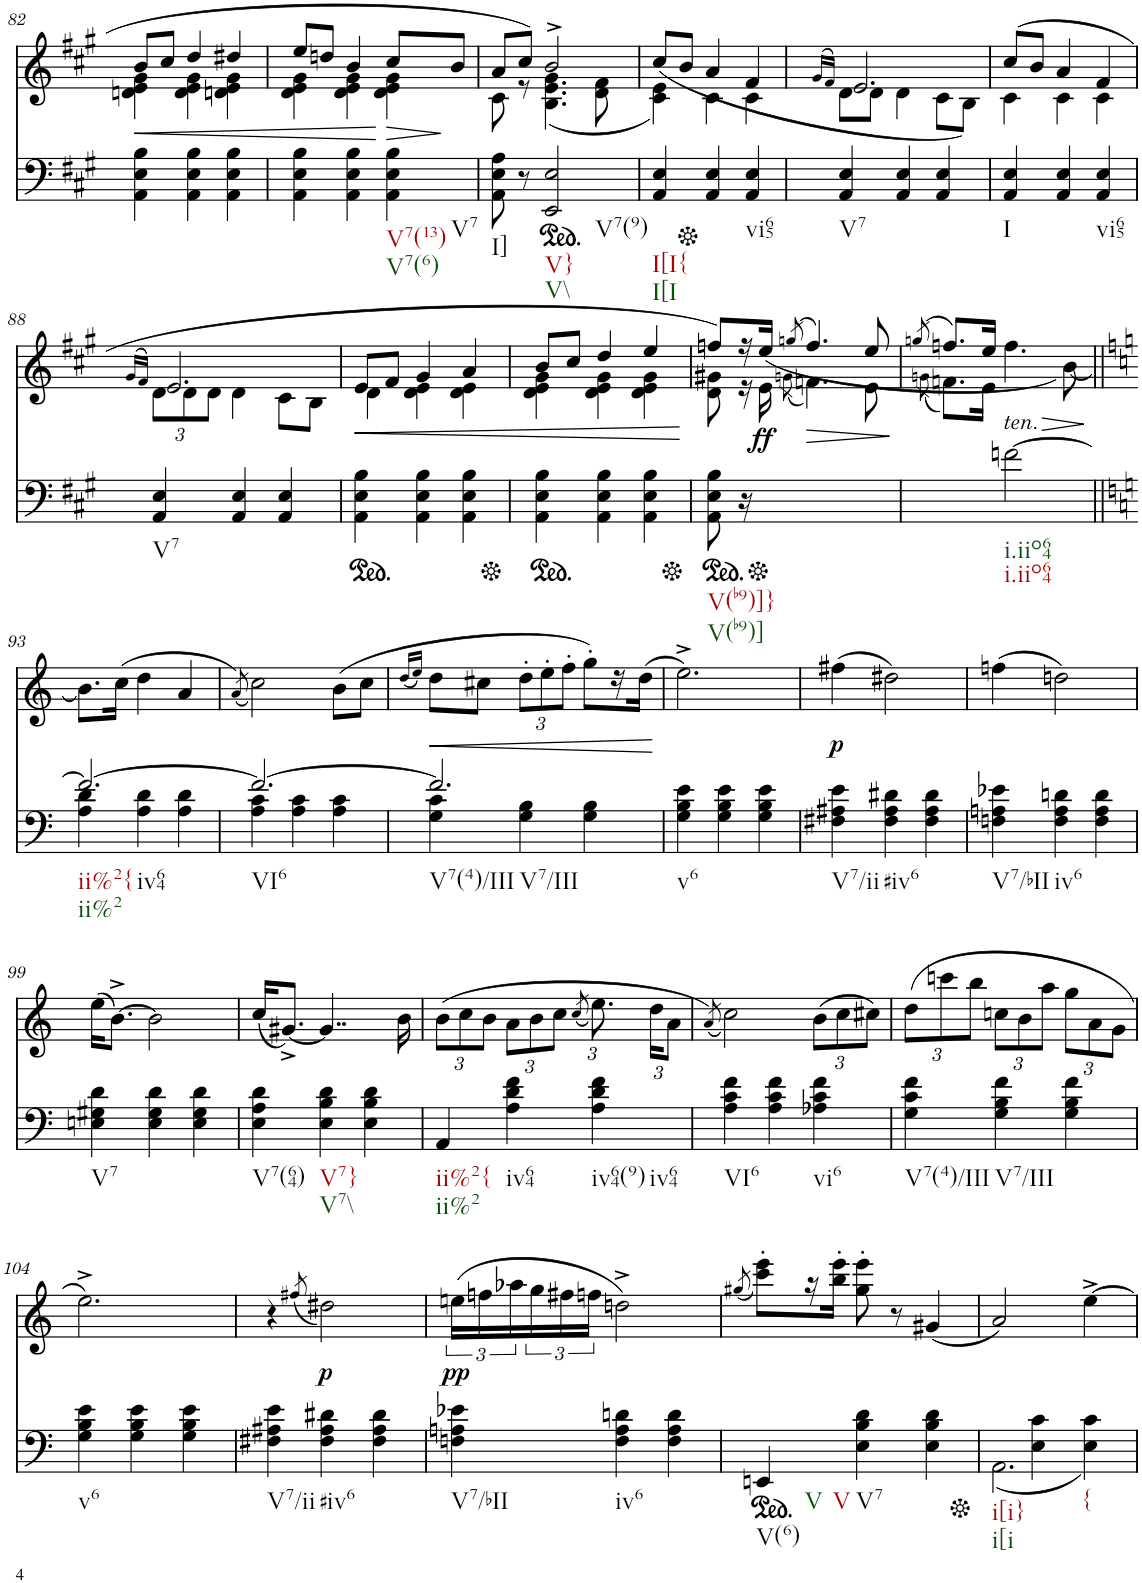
**kern	**harte	**kern	**dynam
*part2	*part2	*part1	*part1
*staff2	*	*staff1	*staff1
*I"Piano	*	*I"Piano	*
*I'Pno	*	*I'Pno	*
!!LO:PB:g=z
*clefF4	*	*clefG2	*
*k[f#c#g#]	*	*k[f#c#g#]	*
*M3/4	*	*M3/4	*
=82	=82	=82	=82
!	!	!	!LO:HP:b
*	*	*^	*
4AA\ 4E\ 4B\	.	8b/L	4dn\ 4e\ 4g#\	<
.	.	8cc#/J	.	.
4AA\ 4E\ 4B\	.	4dd/	4d\ 4e\ 4g#\	.
4AA\ 4E\ 4B\	.	4dd#X/	4dn\ 4e\ 4g#\	.
=83	=83	=83	=83	=83
4AA\ 4E\ 4B\	.	8ee/L	4d\ 4e\ 4g#\	.
.	.	8ddn/J	.	.
4AA\ 4E\ 4B\	.	4b/	4d\ 4e\ 4g#\	.
!	!	!	!	!LO:HP:n=1:b
4AA\ 4E\ 4B\	.	8cc#/L	4d\ 4e\ 4g#\	[ >
.	.	8b/J	.	]
=84	=84	=84	=84	=84
8AA\ 8E\ 8A\	.	8a/L	8c#\	.
8r	.	8cc#/J	8r	.
*ped	*	*	*	*
2EE/ 2E/	.	2b^/	(4.B\ 4.e\ 4.g#\	.
.	.	.	8d\ 8f#\	.
=85	=85	=85	=85	=85
4AA/ 4E/	.	(8cc#/L	4c#\ 4e\)	.
.	.	8b/J	.	.
*Xped	*	*	*	*
4AA/ 4E/	.	4a/	4c#\	.
4AA/ 4E/	.	4f#/	4c#\	.
=86	=86	=86	=86	=86
.	.	(16qg#/LL	.	.
.	.	16qf#/JJ)	.	.
4AA/ 4E/	.	2.e/	8d\L	.
.	.	.	8d\J	.
4AA/ 4E/	.	.	4d\	.
4AA/ 4E/	.	.	8c#\L	.
.	.	.	8B\J)	.
=87	=87	=87	=87	=87
4AA/ 4E/	.	(8cc#/L	4c#\	.
.	.	8b/J	.	.
4AA/ 4E/	.	4a/	4c#\	.
4AA/ 4E/	.	4f#/	4c#\	.
!!LO:LB:g=z	!!
=88	=88	=88	=88	=88
.	.	(16qg#/LL	.	.
.	.	16qf#/JJ)	.	.
*	*	*	*Xbrackettup	*
4AA/ 4E/	.	2.e/	12d\L	.
.	.	.	12d\	.
.	.	.	12d\J	.
4AA/ 4E/	.	.	4d\	.
4AA/ 4E/	.	.	8c#\L	.
.	.	.	8B\J	.
=89	=89	=89	=89	=89
*ped	*	*	*	*
!	!	!	!	!LO:HP:b
4AA\ 4E\ 4B\	.	8e/L	4d\	<
.	.	8f#/J	.	.
4AA\ 4E\ 4B\	.	4g#/	4d\ 4e\	.
4AA\ 4E\ 4B\	.	4a/	4d\ 4e\	.
=90	=90	=90	=90	=90
*Xped	*	*	*	*
*ped	*	*	*	*
4AA\ 4E\ 4B\	.	8b/L	4d\ 4e\ 4g#\	.
.	.	8cc#/J	.	.
4AA\ 4E\ 4B\	.	4dd/	4d\ 4e\ 4g#\	.
4AA\ 4E\ 4B\	.	4ee/	4d\ 4e\ 4g#\	.
*	*	*v	*v	*
.	.	.	[
=91	=91	=91	=91
*Xped	*	*	*
*ped	*	*	*
*	*	*^	*
8AA\ 8E\ 8B\	.	8ffn/L)	8d\ 8g#X\	.
*Xped	*	*	*	*
16r	.	16r	16r	.
!	!	!	!	!LO:DY:b
2ryy	.	(16ee/JJ	16e\	ff
.	.	(8qggn/	(8qgn\	.
.	.	4.ff/)	4.fn\)	.
.	.	8ee/	8e\	.
16ryy	.	.	.	.
=92	=92	=92	=92	=92
.	.	(8qggn/	(8qgn\	.
4ryy	.	8.ffn/L)	8.fn\L)	.
.	.	16ee/Jk	16e\Jk	.
!	!	!LO:TX:b:i:t=ten.	!	!
!	!	!	!	!LO:HP:b
[2fn\	.	2ryy	4.ff\	>
.	.	.	[8b\)	.
*	*	*v	*v	*
.	.	.	]
!!LO:LB:g=z
=93||	=93||	=93||	=93||
*k[]	*	*k[]	*
*^	*	*	*
2.f/_	4A\ 4d\	.	8.b\L]	.
.	.	.	(16cc\Jk	.
.	4A\ 4d\	.	4dd\	.
.	4A\ 4d\	.	4a/	.
=94	=94	=94	=94	=94
.	.	.	(8qa/)	.
2.f/_	4A\ 4c\	.	2cc\)	.
.	4A\ 4c\	.	.	.
.	4A\ 4c\	.	(8b\L	.
.	.	.	8cc\J	.
=95	=95	=95	=95	=95
.	.	.	(16qdd/LL	.
.	.	.	16qee/JJ)	.
2.f/]	4G\ 4c\	.	8dd\L	.
.	.	.	8cc#X\J	.
.	4G\ 4B\	.	12dd'\L	.
.	.	.	12ee'\	.
.	.	.	12ff'\J	.
.	4G\ 4B\	.	8gg'\L)	.
.	.	.	16r	.
.	.	.	(16dd\JJ	.
*v	*v	*	*	*
=96	=96	=96	=96
4G\ 4B\ 4e\	.	2.ee^\)	.
4G\ 4B\ 4e\	.	.	.
4G\ 4B\ 4e\	.	.	.
=97	=97	=97	=97
!	!	!	!LO:DY:b
4F#X\ 4A#X\ 4e\	.	(4ff#X\	p
4F#\ 4A#\ 4d#X\	.	2dd#X\)	.
4F#\ 4A#\ 4d#\	.	.	.
=98	=98	=98	=98
4Fn\ 4An\ 4e-X\	.	(4ffn\	.
4F\ 4A\ 4dn\	.	2ddn\)	.
4F\ 4A\ 4d\	.	.	.
!!LO:LB:g=z
=99	=99	=99	=99
4En\ 4G#X\ 4d\	.	(16ee\KL	.
.	.	[8.b^\J)	.
4E\ 4G#\ 4d\	.	2b\]	.
4E\ 4G#\ 4d\	.	.	.
=100	=100	=100	=100
4E\ 4A\ 4d\	.	(16cc/KL	.
.	.	[8.g#X^/J)	.
4E\ 4B\ 4d\	.	4..g#/]	.
4E\ 4B\ 4d\	.	.	.
.	.	16b\	.
=101	=101	=101	=101
4AA/	.	(12b\L	.
.	.	12cc\	.
.	.	12b\J	.
4A\ 4d\ 4f\	.	12a\L	.
.	.	12b\	.
.	.	12cc\J	.
.	.	(8qcc/	.
4A\ 4d\ 4f\	.	12.ee\)	.
.	.	24dd\KL	.
.	.	12a\J	.
=102	=102	=102	=102
.	.	(8qa/)	.
4A\ 4c\ 4f\	.	2cc\)	.
4A\ 4c\ 4f\	.	.	.
4A-X\ 4c\ 4f\	.	(12b\L	.
.	.	12cc\	.
.	.	12cc#X\J)	.
=103	=103	=103	=103
4G\ 4c\ 4f\	.	(12dd\L	.
.	.	12cccn\	.
.	.	12bb\J	.
4G\ 4B\ 4f\	.	12ccn\L	.
.	.	12b\	.
.	.	12aa\J	.
4G\ 4B\ 4f\	.	12gg\L	.
.	.	12a\	.
.	.	12g\J	.
!!LO:LB:g=z
=104	=104	=104	=104
4G\ 4B\ 4e\	.	2.ee^\)	.
4G\ 4B\ 4e\	.	.	.
4G\ 4B\ 4e\	.	.	.
=105	=105	=105	=105
4F#X\ 4A#X\ 4e\	.	4r	.
.	.	(8qff#X/	.
!	!	!	!LO:DY:b
4F#\ 4A#\ 4d#X\	.	2dd#X\)	p
4F#\ 4A#\ 4d#\	.	.	.
=106	=106	=106	=106
*	*	*brackettup	*
!	!	!	!LO:DY:b
4Fn\ 4An\ 4e-X\	.	(24een\LL	pp
.	.	24ffn\	.
.	.	24aa-X\	.
.	.	24gg\	.
.	.	24ff#X\	.
.	.	24ffn\JJ	.
4F\ 4A\ 4dn\	.	2ddn^\)	.
4F\ 4A\ 4d\	.	.	.
=107	=107	=107	=107
.	.	(8qgg#X/	.
*ped	*	*	*
4EEn/	.	8ccc\' 8eee\'L)	.
.	.	16r	.
.	.	16bb\' 16eee\'JJ	.
4E\ 4B\ 4d\	.	8gg#\' 8eee\'	.
.	.	8r	.
4E\ 4B\ 4d\	.	(4g#X/	.
=108	=108	=108	=108
*Xped	*	*	*
*^	*	*	*
4ryy	2.AA\	.	2a/)	.
4E\ 4c\	.	.	.	.
!	!	!LO:H:kt={	!	!
(4E\ 4c\	.	N	[4ee^\	.
*v	*v	*	*	*
=	=	=	=
*-	*-	*-	*-
